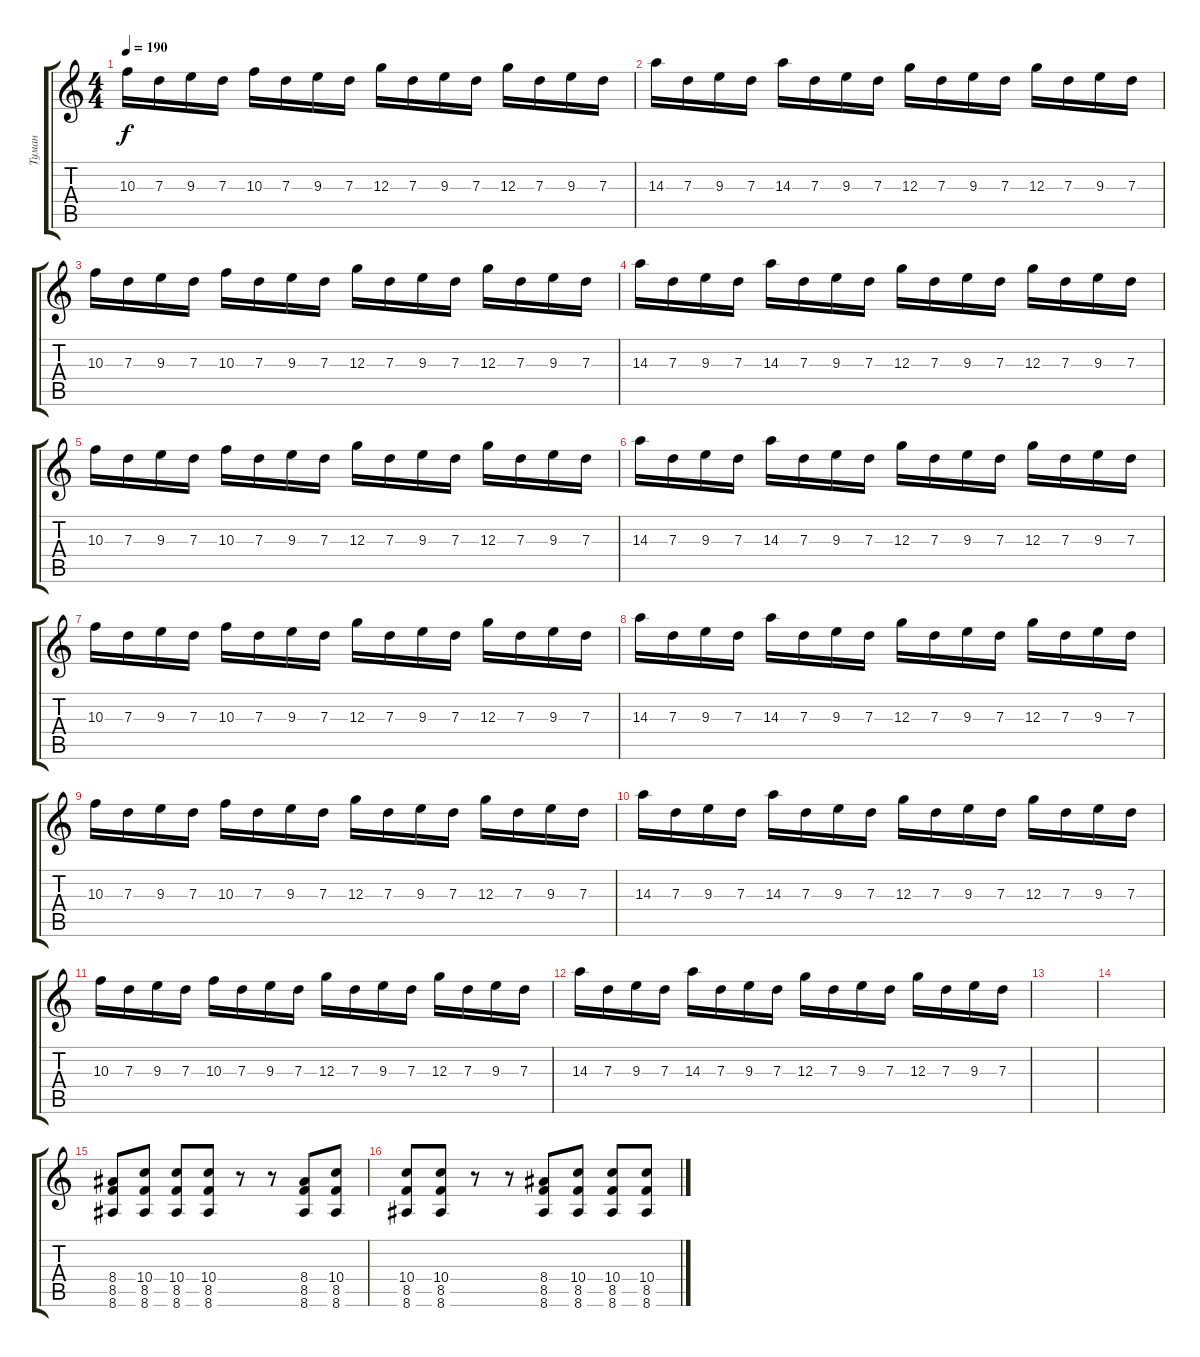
\track ("Туман" "Туман") {instrument distortionguitar}
\staff {score tabs}
\tuning (E4 B3 G3 D3 A2 D2) {hide}
\ts (4 4)
\tempo 190
\clef g2
\ks c
10.3.16{dy f} 7.3.16 9.3.16 7.3.16 10.3.16 7.3.16 9.3.16 7.3.16 12.3.16 7.3.16 9.3.16 7.3.16 12.3.16 7.3.16 9.3.16 7.3.16 |
14.3.16 7.3.16 9.3.16 7.3.16 14.3.16 7.3.16 9.3.16 7.3.16 12.3.16 7.3.16 9.3.16 7.3.16 12.3.16 7.3.16 9.3.16 7.3.16 |
10.3.16 7.3.16 9.3.16 7.3.16 10.3.16 7.3.16 9.3.16 7.3.16 12.3.16 7.3.16 9.3.16 7.3.16 12.3.16 7.3.16 9.3.16 7.3.16 |
14.3.16 7.3.16 9.3.16 7.3.16 14.3.16 7.3.16 9.3.16 7.3.16 12.3.16 7.3.16 9.3.16 7.3.16 12.3.16 7.3.16 9.3.16 7.3.16 |
10.3.16 7.3.16 9.3.16 7.3.16 10.3.16 7.3.16 9.3.16 7.3.16 12.3.16 7.3.16 9.3.16 7.3.16 12.3.16 7.3.16 9.3.16 7.3.16 |
14.3.16 7.3.16 9.3.16 7.3.16 14.3.16 7.3.16 9.3.16 7.3.16 12.3.16 7.3.16 9.3.16 7.3.16 12.3.16 7.3.16 9.3.16 7.3.16 |
10.3.16 7.3.16 9.3.16 7.3.16 10.3.16 7.3.16 9.3.16 7.3.16 12.3.16 7.3.16 9.3.16 7.3.16 12.3.16 7.3.16 9.3.16 7.3.16 |
14.3.16 7.3.16 9.3.16 7.3.16 14.3.16 7.3.16 9.3.16 7.3.16 12.3.16 7.3.16 9.3.16 7.3.16 12.3.16 7.3.16 9.3.16 7.3.16 |
10.3.16 7.3.16 9.3.16 7.3.16 10.3.16 7.3.16 9.3.16 7.3.16 12.3.16 7.3.16 9.3.16 7.3.16 12.3.16 7.3.16 9.3.16 7.3.16 |
14.3.16 7.3.16 9.3.16 7.3.16 14.3.16 7.3.16 9.3.16 7.3.16 12.3.16 7.3.16 9.3.16 7.3.16 12.3.16 7.3.16 9.3.16 7.3.16 |
10.3.16 7.3.16 9.3.16 7.3.16 10.3.16 7.3.16 9.3.16 7.3.16 12.3.16 7.3.16 9.3.16 7.3.16 12.3.16 7.3.16 9.3.16 7.3.16 |
14.3.16 7.3.16 9.3.16 7.3.16 14.3.16 7.3.16 9.3.16 7.3.16 12.3.16 7.3.16 9.3.16 7.3.16 12.3.16 7.3.16 9.3.16 7.3.16 |
|
|
(8.4 8.5 8.6).8 (10.4 8.5 8.6).8 (10.4 8.5 8.6).8 (10.4 8.5 8.6).8 r.8 r.8 (8.4 8.5 8.6).8 (10.4 8.5 8.6).8 |
(10.4 8.5 8.6).8 (10.4 8.5 8.6).8 r.8 r.8 (8.4 8.5 8.6).8 (10.4 8.5 8.6).8 (10.4 8.5 8.6).8 (10.4 8.5 8.6).8
